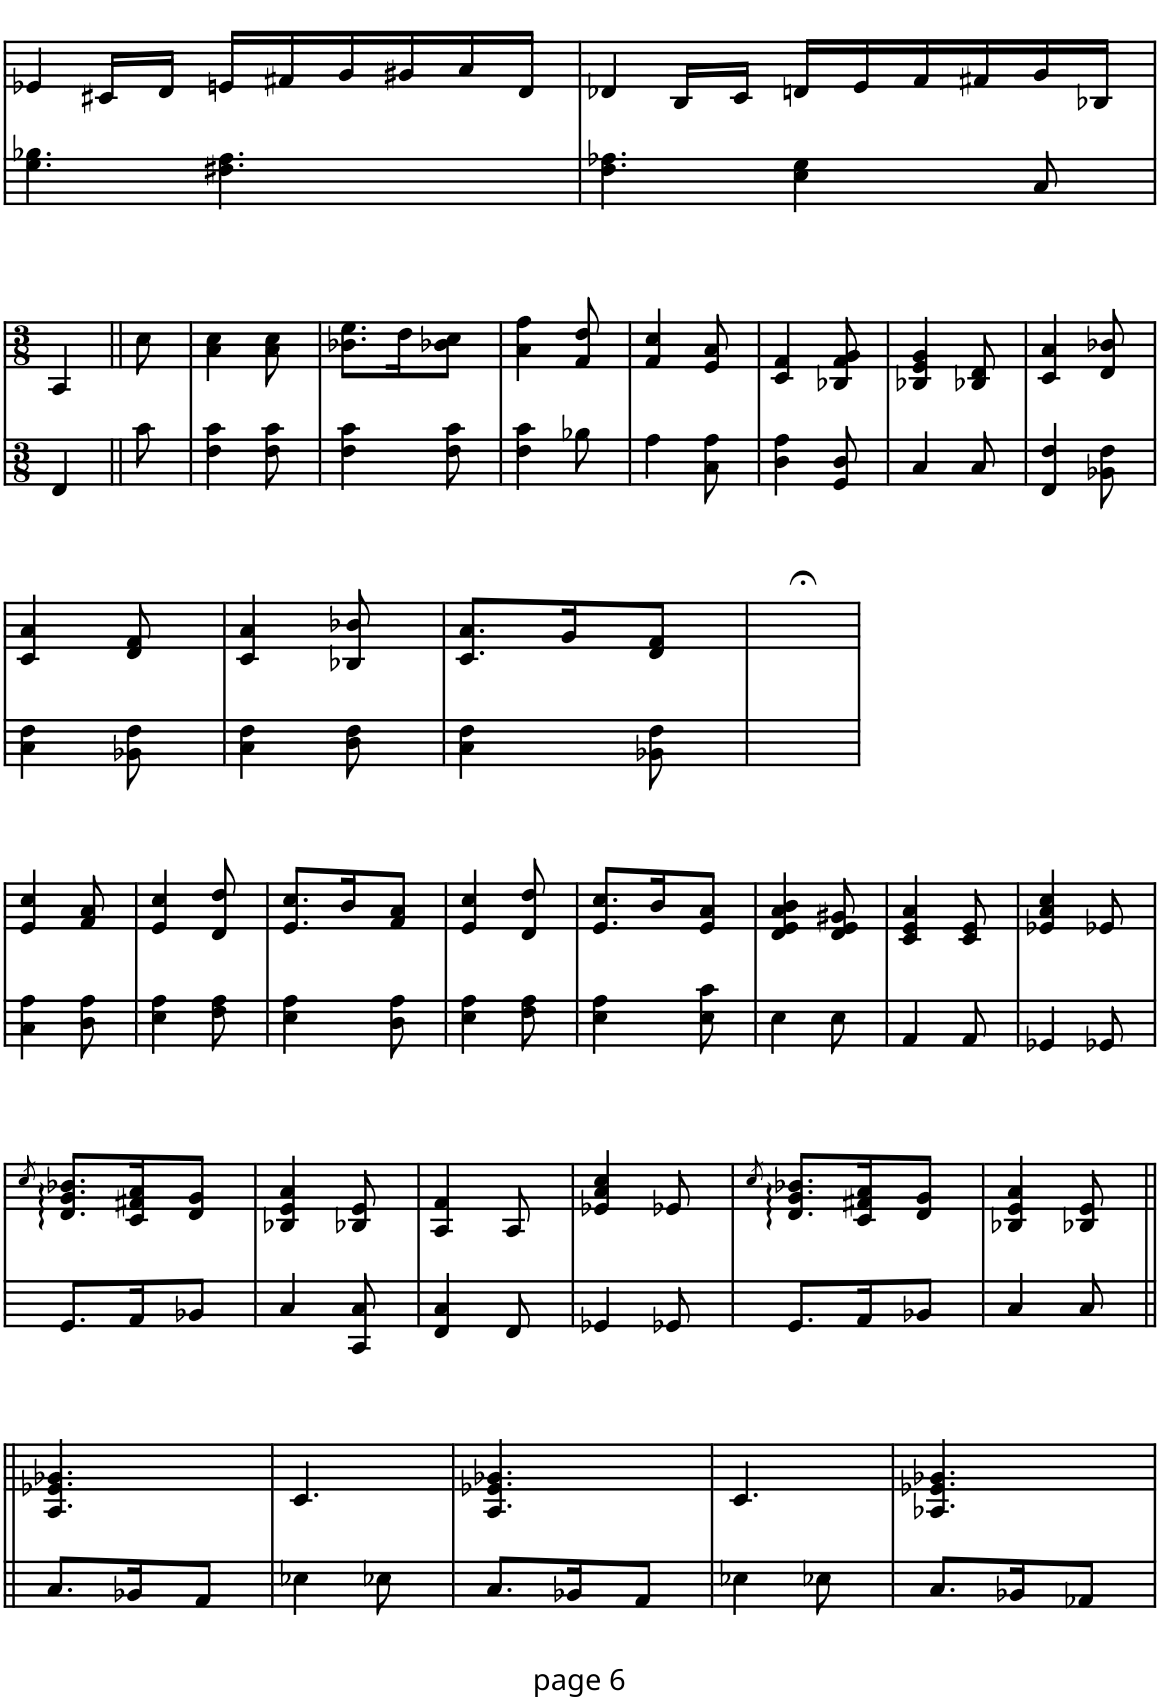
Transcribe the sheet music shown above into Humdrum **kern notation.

**kern	**kern
*part1	*part1
*staff2	*staff1
*I"Piano	*
*I'Pno.	*
!!LO:PB:g=z
*clefF4	*clefG2
*k[]	*k[]
*M6/8	*M6/8
=125	=125
4.G\ 4.B-X\	4e-X/
.	16c#X/LL
.	16d/JJ
4.F#X\ 4.A\	16en/LL
.	16f#X/
.	16g/
.	16g#X/
.	16a/
.	16d/JJ
=126	=126
4.F\ 4.A-X\	4d-X/
.	16B/LL
.	16c/JJ
4E\ 4G\	16dn/LL
.	16e/
.	16f/
.	16f#X/
8C/	16g/
.	16B-X/JJ
!!LO:LB:g=z
=127||	=127||
*M3/8	*M3/8
4FF/	4A/
8c\	8cc\
=128	=128
4F\ 4c\	4a\ 4cc\
8F\ 8c\	8a\ 8cc\
=129	=129
4F\ 4c\	8.b-X\ 8.ee\L
.	16dd\K
8F\ 8c\	8b-X\ 8cc\J
=130	=130
4F\ 4c\	4a\ 4ff\
8B-X\	8f/ 8dd/
=131	=131
4A\	4f/ 4cc/
8C\ 8A\	8e/ 8a/
=132	=132
4D\ 4A\	4c/ 4f/
8GG/ 8D/	8B-X/ 8f/ 8g/
=133	=133
4C/	4B-X/ 4e/ 4g/
8C/	8B-X/ 8d/
=134	=134
4FF/ 4F/	4c/ 4a/
8BB-X\ 8F\	8d/ 8b-X/
!!LO:LB:g=z
=135	=135
4C\ 4F\	4c/ 4a/
8BB-X\ 8F\	8d/ 8f/
=136	=136
4C\ 4F\	4c/ 4a/
8D\ 8F\	8B-X/ 8b-X/
=137	=137
4C\ 4F\	8.c/ 8.a/L
.	16g/K
8BB-X\ 8F\	8d/ 8f/J
=138	=138
4.ryy	4.r;<yy
!!LO:LB:g=z
=139	=139
4C\ 4A\	4e/ 4cc/
8D\ 8A\	8f/ 8a/
=140	=140
4E\ 4A\	4e/ 4cc/
8F\ 8A\	8d/ 8dd/
=141	=141
4E\ 4A\	8.e/ 8.cc/L
.	16b/K
8D\ 8A\	8f/ 8a/J
=142	=142
4E\ 4A\	4e/ 4cc/
8F\ 8A\	8d/ 8dd/
=143	=143
4E\ 4A\	8.e/ 8.cc/L
.	16b/K
8E\ 8c\	8e/ 8a/J
=144	=144
4E\	4d/ 4e/ 4a/ 4b/
8E\	8d/ 8e/ 8g#X/
=145	=145
4AA/	4c/ 4e/ 4a/
8AA/	8c/ 8e/
=146	=146
4GG-X/	4e-X/ 4a/ 4cc/
8GG-X/	8e-X/
!!LO:LB:g=z
=147	=147
.	8qcc/
8.GG/L	8.d/ 8.g/ 8.b-X/L
16AA/K	16c/ 16f#X/ 16a/K
8BB-X/J	8d/ 8g/J
=148	=148
4C/	4B-X/ 4e/ 4a/
8CC/ 8C/	8B-X/ 8e/
=149	=149
4FF/ 4C/	4A/ 4f/
8FF/	8A/
=150	=150
4GG-X/	4e-X/ 4a/ 4cc/
8GG-X/	8e-X/
=151	=151
.	8qcc/
8.GG/L	8.d/ 8.g/ 8.b-X/L
16AA/K	16c/ 16f#X/ 16a/K
8BB-X/J	8d/ 8g/J
=152	=152
4C/	4B-X/ 4e/ 4a/
8C/	8B-X/ 8e/
!!LO:LB:g=z
=153||	=153||
8.C/L	4.A/ 4.e-X/ 4.g-X/
16BB-X/K	.
8AA/J	.
=154	=154
4E-X\	4.c/
8E-X\	.
=155	=155
8.C/L	4.A/ 4.e-X/ 4.g-X/
16BB-X/K	.
8AA/J	.
=156	=156
4E-X\	4.c/
8E-X\	.
=157	=157
8.C/L	4.A-X/ 4.e-X/ 4.g-X/
16BB-X/K	.
8AA-X/J	.
=	=
*-	*-
